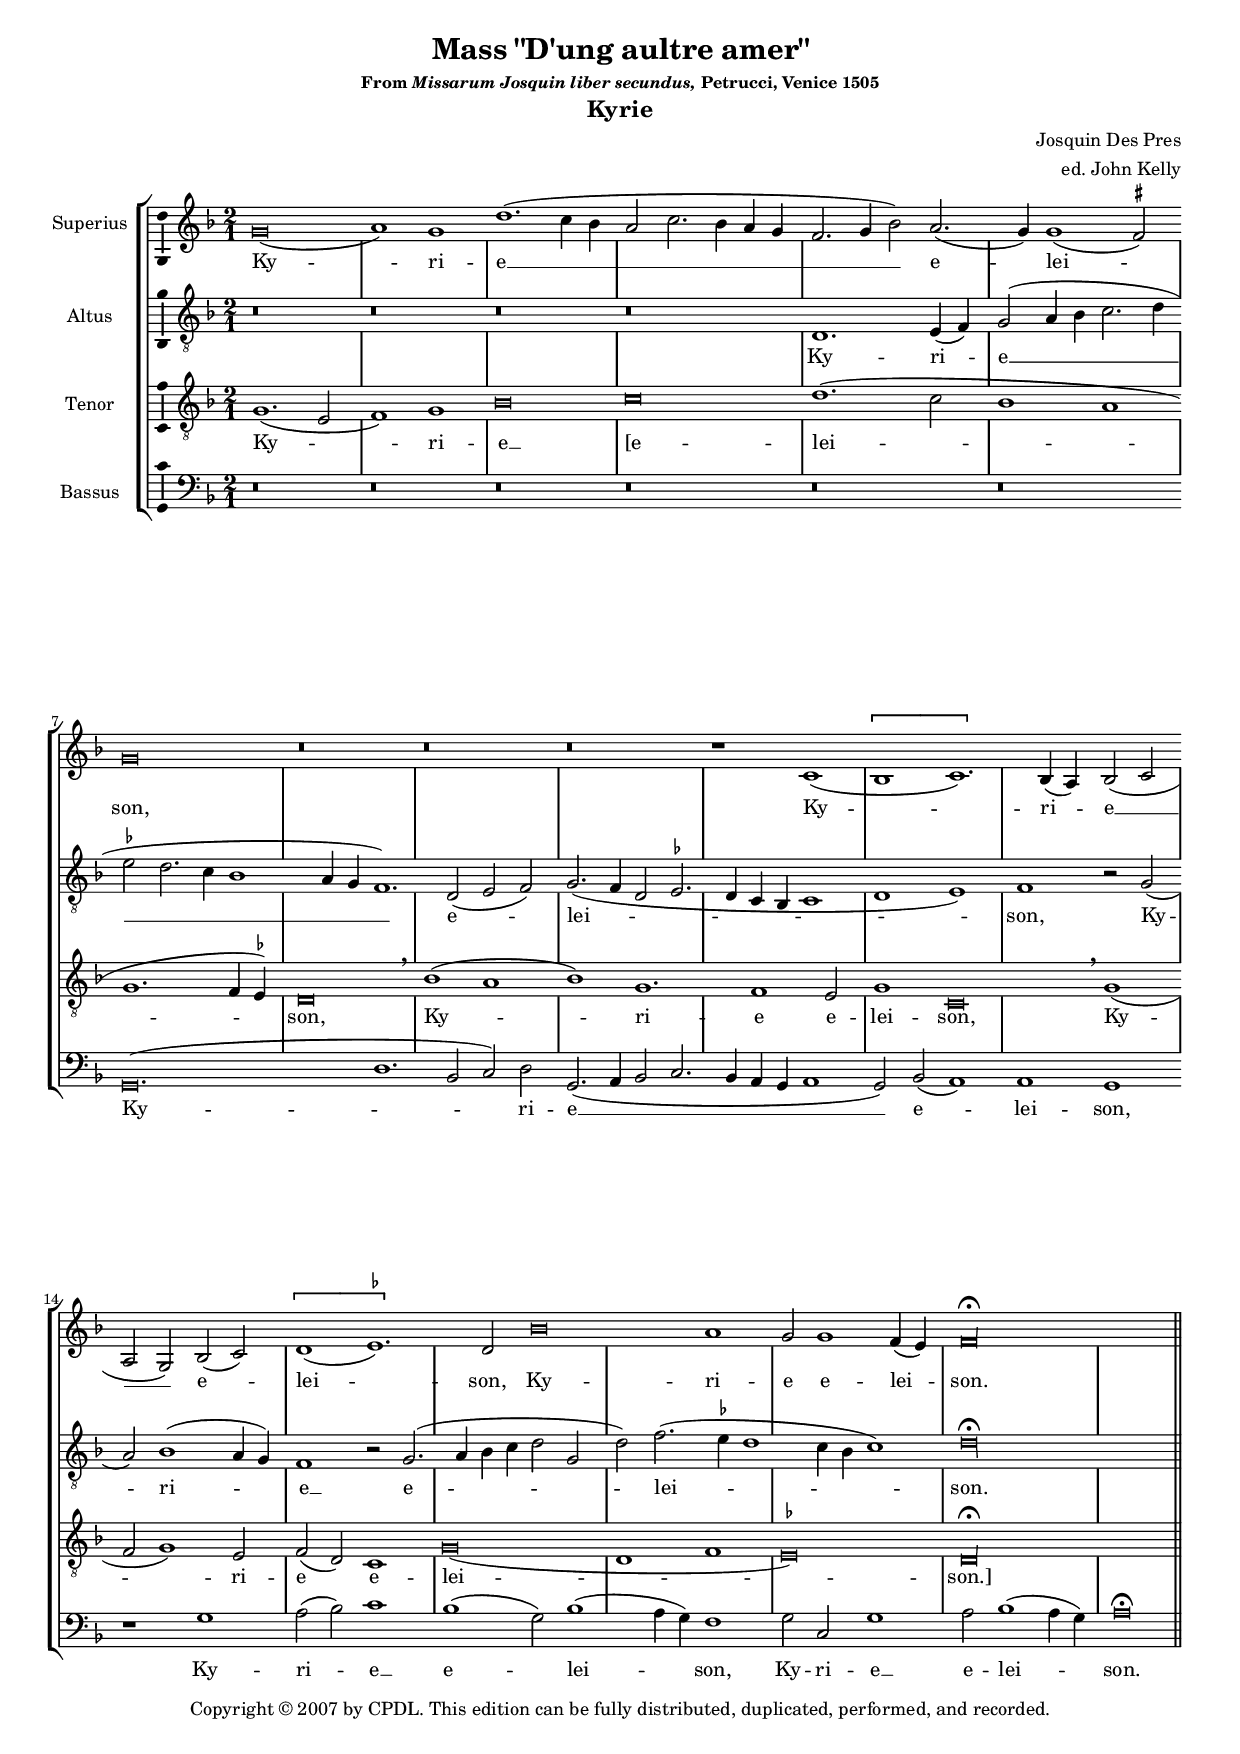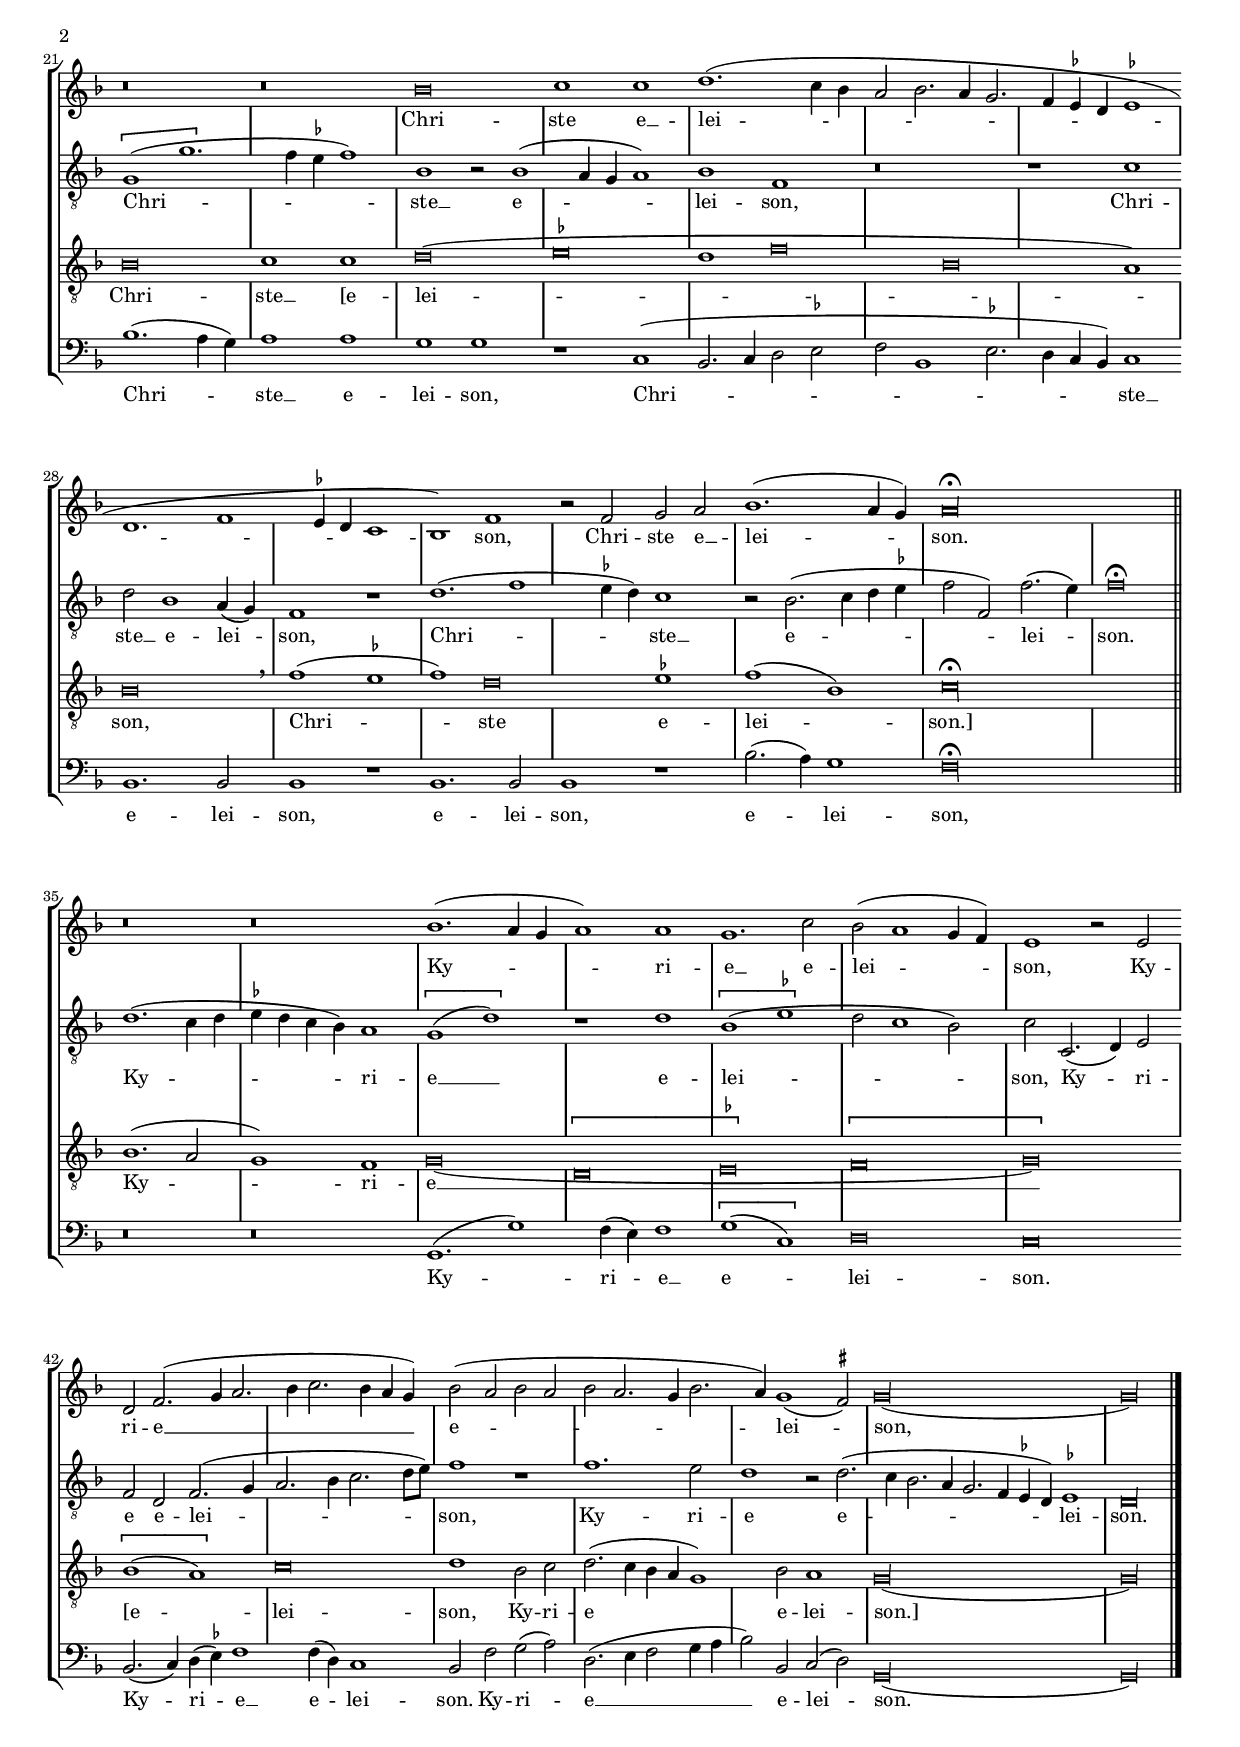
\version "2.10.20"
\header {
	title = "Mass \"D'ung aultre amer\""
	subtitle = \markup { \small "From" \small \italic "Missarum Josquin liber secundus," 
				\small "Petrucci, Venice 1505" }
	subsubtitle = \markup { \huge "Kyrie" }
	composer = "Josquin Des Pres"
	arranger = "ed. John Kelly"
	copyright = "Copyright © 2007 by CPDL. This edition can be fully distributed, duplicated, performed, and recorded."
}


global = {
	#(set-global-staff-size 16)
	\set Score.skipBars = ##t
%%%%%%%% incipit
%	\once \override Score.SystemStartBracket #'transparent = ##t
%	\once \override Score.SystemStartBar #'transparent = ##t
%	\override Score.SpacingSpanner #'spacing-increment = #1.0 % tight spacing
%	\key f \major
%	\time 2/2
%	\once \override Staff.TimeSignature #'style = #'neomensural
%	\once \override Voice.NoteHead #'style = #'neomensural
%	\override Voice.Rest #'style = #'neomensural		% don't need this, no rests in incipits, %									% makes trouble later
%	\set Staff.printKeyCancellation = ##f
%	\cadenzaOn % turn off bar lines
%	\skip 1*2
%	\once \override Staff.BarLine #'transparent = ##f
%%%%%%%%%%% end of incipit

  % main
%  \revert Score.SpacingSpanner #'spacing-increment % CHECK: no effect?
  \override Score.SystemStartBracket #'transparent = ##f
  \override Score.SystemStartBar #'transparent = ##f
%  \override Staff.TimeSignature #'style = #'baroque
   \override Voice.NoteHead #'style = #'baroque
%  \override Voice.Rest #'style = #'baroque
  \cadenzaOff % turn bar lines on again
  \once \override Staff.Clef #'full-size-change = ##t

	\set suggestAccidentals  = ##t 
	#(set-accidental-style 'forget)
  \bar "||"

%  \set Staff.forceClef = ##t
  \key f \major
  \time 2/1

  \skip 1*40 % the actual music %%%%%%%%%%% need to readjust
%%%%% there is some horrible hacking in here, just be warned

%  % let finis bar go through all staves
	\override Staff.BarLine #'transparent = ##f
%  % finis bar
	\bar "||"
	\skip 1

%  % reverse that barline change you just did
	\override Staff.BarLine #'transparent = ##t
  \skip 1*26 % length of Christe eleison -1 for that skip you just did
%  % let finis bar go through all staves
	\override Staff.BarLine #'transparent = ##f
	\skip 1
%  % finis bar
	\bar "||"

%same drill for finisline of Kyrie II, only a real finisline.
%  % reverse that barline change you just did
	\skip 1
	\override Staff.BarLine #'transparent = ##t
  \skip 1*31 % length of Kyrie II 
%  % let finis bar go through all staves
	\override Staff.BarLine #'transparent = ##f
%  % finis bar
	\bar "|."

}

superiusNotes = {
  \relative c'' {
    \set Staff.instrumentName = "Superius"
    \set Staff.midiInstrument = "trumpet"

%    % incipit
%	\override Slur #'transparent = ##t
%	\clef "neomensural-c1"
%	g\breve
%	\skip 1*4
%       \override Slur #'transparent = ##f

	% main	%Kyrie I
	\clef "treble"
	g\breve (a1) g1 d'1. (c4 bes4 a2 
	c2. bes4 a4 g4 f2. g4 bes2) a2. (g4) g1 (fis2) g\breve
	r\breve r\breve
	r\breve r1 
	c,1  ( \[ bes1 c1. ) \]			%ligature!
	bes4 (a4) bes2 (c2 a2 g2) bes2
	(c2)  \[ d1 ( ees1. ) \] d2 		%ligature!
	bes'\breve a1 g2 g1 f4 (e4) 
%	\once \override Script #'padding = #3.0
	f\longa \fermata
	%Christe
	r\breve r\breve
	bes\breve c1 c1 d1. (c4 bes4 a2 bes2. a4	
	g2. f4 ees4 d4 ees1 d1. f1 ees4 d4 c1 bes1) f'1)
	r2 f2 g2 a2 bes1. (a4 g4) a\longa\fermata
	%Kyrie II
	r\breve r\breve
	bes1. (a4 g4 a1) a1 g1. c2 bes2 (a1 g4 f4) e1 
	r2 e2 d2 f2. (g4 a2. bes4 c2. bes4 a4 g4) 
	bes2 (a2 bes2 a2 bes2 a2. g4 bes2. a4) g1 (fis2) g\longa (g\longa)
  }
}

superiusLyrics = \lyricmode {
%  % incipit
%   KY 
%
  % main	%Kyrie I
  Ky -- ri -- e __ e -- lei -- son,
  Ky -- ri -- e __ e -- lei -- son,
  Ky -- ri -- e    e -- lei -- son.
%  Christe
  Chri -- ste e __ -- lei -- son,
  Chri -- ste e __ -- lei -- son.
% Kyrie II
  Ky -- ri -- e __ e -- lei -- son,
  Ky -- ri -- e __ e -- lei -- son,
  Ky -- ri -- e __ e -- lei -- son.
}

altusNotes = {
  \relative c {
    \set Staff.instrumentName = "Altus"
    \set Staff.midiInstrument = "trombone"

%    % incipit
%	\override Slur #'transparent = ##t
%	\clef "neomensural-c4"
%	d,1.
%	\skip 1*4 
%      \override Slur #'transparent = ##f

    % main	%Kyrie I
    \clef "treble_8"
	r\breve r\breve r\breve r\breve
	d1. e4 (f4) g2 (a4 bes4 c2. d4 
	ees2 d2. c4 bes1 a4 g4 f1.) 
	d2 (e2 f2) g2. (f4 d2 ees2. d4 c4 bes4 c1 d1 e1) f1
	r2 g2 (a2) bes1 (a4 g4) f1 
	r2 g2. (a4 bes4 c4 d2 g,2 d'2) f2. (ees4 d1 c4 bes4 c1) d\longa \fermata
	%Christe
	\[ g,1 ( g'1. \] f4 ees4 f1 )		% Chri - 
	bes,1 					% ste
	r2 bes1 (a4 g4 a1) bes1 f1 		% e - lei - son
	r\breve r1 c'1 d2 bes1 a4 (g4) f1	% Christe eleison
	r1 d'1. (f1 ees4 d4) c1 		% Chri - ste
	r2 bes2. (c4 d4 ees4 f2 f,2) f'2. (e4) f\breve\fermata
	%Kyrie II
	d1. (c4 d4 ees4 d4 c4 bes4) a1 \[ g1 (d'1) \]
	r1 d1 \[ bes1 (ees1 \] d2 c1 bes2) c2
	c,2. (d4) e2 f2 d2 f2. (g4 a2. bes4 c2. d8 e8) f1 
	r1 
	f1. e2 d1 r2 d2. (c4 bes2. a4 g2. 
	f4 ees4 d4) ees1 d\longa 
  }
}

altusLyrics = \lyricmode {
%  % incipit
%  KY
%
  % main	%Kyrie I
  Ky -- ri -- e __ e -- lei -- son,
  Ky -- ri -- e __ e -- lei -- son.
  Chri -- ste __ e -- lei -- son,
  Chri -- ste __ e -- lei -- son,
  Chri -- ste __ e -- lei -- son.
  Ky -- ri -- e __ e -- lei -- son,
  Ky -- ri -- e  e -- lei -- son,
  Ky -- ri -- e  e -- lei -- son.
}

tenorNotes = {
  \relative c' {
    \set Staff.instrumentName = "Tenor"
    \set Staff.midiInstrument = "french horn"

%    % incipit
%	\override Slur #'transparent = ##t
%	\clef "neomensural-c4"
%	g1.
%	\skip 1*4 
%	\override Slur #'transparent = ##f

    % main	%Kyrie I
	\clef "treble_8"
	g1. (e2 f1) g1 bes\breve c\breve d1. 
	(c2 bes1 a1 g1. f4 ees4) d\breve \breathe % seven bars
	bes'1 (a1 bes1) g1. f1 e2 g1 c,\breve \breathe
	g'1 (f2 g1) e2 f2 (d2) c1 g'\breve (d1 f1 ees\breve) d\longa \fermata
	%Christe
	bes'\breve c1 c1 d\breve (ees\breve d1 f\breve
	bes,\breve a1) bes\breve \breathe
	f'1 (ees1 f1) d\breve ees1 f1 (bes,1) c\longa\fermata
	%Kyrie II
	bes1. (a2 g1) f1 g\breve
	( \[ d\breve ees\breve \] \[ f\breve g\breve) \] \[ bes1 (a1) \] c\breve
	d1 bes2 c2 d2. (c4 bes4 a4 g1) bes2 a1 g\longa (g\longa)
  }
}

tenorLyrics = \lyricmode {
%  % incipit
%  KY
%
%	% main	%Kyrie I
	Ky -- ri -- e __ \markup { "[e" } -- lei -- son, 
	Ky -- ri -- e e -- lei -- son, 
	Ky -- ri -- e e -- lei -- \markup { "son.]" }
	Chri -- ste __ \markup { "[e" } -- lei -- son,
	Chri -- ste e -- lei -- \markup { "son.]" }
	Ky -- ri -- e __ \markup { "[e" } -- lei -- son, 
	Ky -- ri -- e e -- lei -- \markup { "son.]" }
}

bassusNotes = {
  \relative c {
    \set Staff.instrumentName = "Bassus"
    \set Staff.midiInstrument = "trombone"

%    % incipit
%	\override Slur #'transparent = ##t
%	\clef "bass"
%	g,\breve.		% 
%	\skip 1*3
%       \override Slur #'transparent = ##f

    % main	%Kyrie I
    \clef "bass"
    	r\breve  r\breve  r\breve  r\breve 
	r\breve r\breve
	g\breve. (d'1. bes2 c2) d2 g,2. (a4 bes2 c2. bes4 a4 g4 a1 g2) bes2 (a1) a1 g1 r1
	g'1 a2 (bes2) c1 bes1 (g2) bes1 (a4 g4) f1 g2 c,2 g'1 a2 bes1 (a4 g4) a\breve \fermata
	%Christe
	bes1. (a4 g4) a1 a1 g1 g1 		% Christe eleison
	r1 c,1 (bes2. c4 d2 ees2 f2		% Chri-
	bes,1 ees2.				% -
	d4 c4 bes4) c1 				% ste
	bes1. bes2 bes1 r1			% eleison
	bes1. bes2 bes1 r1			% eleison
	bes'2. (a4) g1 f\longa\fermata  	% eleison	%%% need an explicit tie here
	%Kyrie
	r\breve r\breve
	g,1. (g'1) f4 (e4) f1 \[ g1 (c,1) \] d\breve c\breve	% Kyrie eleison
	bes2. (c4) d4 (ees4) f1 f4 (d4) c1 bes2 		% Kyrie eleison
	f'2 g2 (a2) d,2. (e4 f2 g4 a4 bes2) bes,2 c2 (d2) g,\longa (g\longa) % Kyrie eleison %% here too
  }
}

bassusLyrics = \lyricmode {
%  % incipit
%   KY
%
%  % main	%Kyrie I
  Ky -- ri -- e __ e -- lei -- son,
  Ky -- ri -- e __ e -- lei -- son,
  Ky -- ri -- e __ e -- lei -- son.
  Chri -- ste __ e -- lei -- son,
  Chri -- ste __ e -- lei -- son, e -- lei -- son, e -- lei -- son,
  Ky -- ri -- e __ e -- lei -- son.
  Ky -- ri -- e __ e -- lei -- son.
  Ky -- ri -- e __ e -- lei -- son.
}


\score {
  \context StaffGroup = choirStaff <<
	\context Voice =
		superiusNotes << \global \superiusNotes >>
	\context Lyrics =
		superiusLyrics \lyricsto superiusNotes { \superiusLyrics }
	\context Voice =
		altusNotes << \global \altusNotes >>
	\context Lyrics =
		altusLyrics \lyricsto altusNotes { \altusLyrics }
	\context Voice =
		tenorNotes << \global \tenorNotes >>
	\context Lyrics =
		tenorLyrics \lyricsto tenorNotes { \tenorLyrics }
	\context Voice =
		bassusNotes << \global \bassusNotes >>
	\context Lyrics =
		bassusLyrics \lyricsto bassusNotes { \bassusLyrics }
  >>
	\layout {
		\context {
	      		\Score
			\override BarLine #'transparent = ##t
    			}
		\context {
			\Voice
        		\consists Ambitus_engraver
			}
		}
	\midi {
     		\context {
       		\Score
       		tempoWholesPerMinute = #(ly:make-moment 60 1)
       		}
	}
}		%%%% end of Score block
